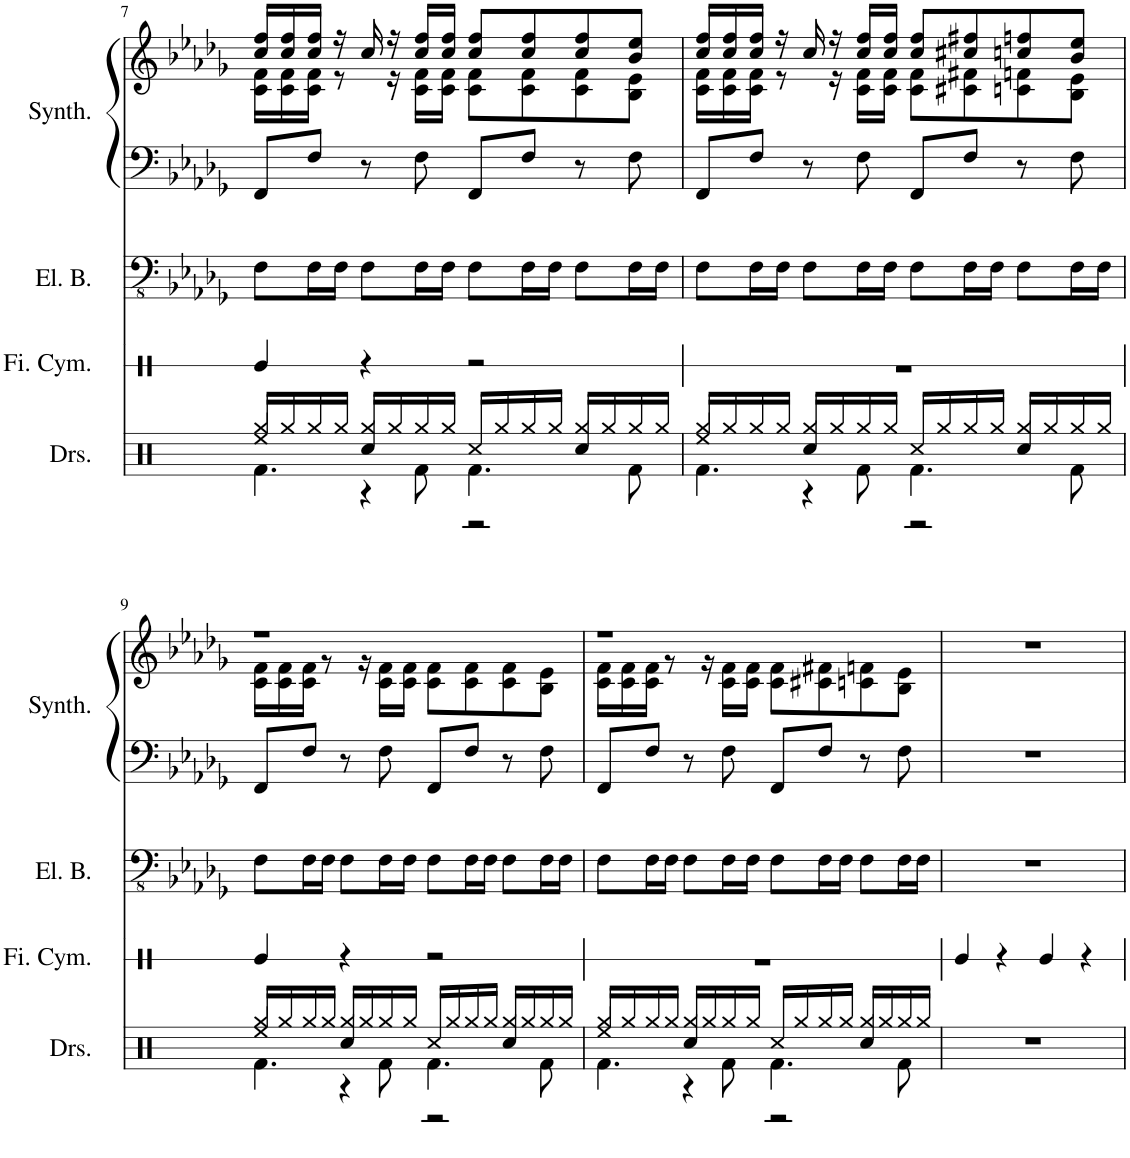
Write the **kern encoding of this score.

**kern	**kern	**kern	**kern	**kern
*part4	*part3	*part2	*part1	*part1
*staff5	*staff4	*staff3	*staff2	*staff1
*I"Drumset	*I"Finger Cymbals	*I"Electric Bass	*I"Keyboard Synthesizer	*
*I'Drs.	*I'Fi. Cym.	*I'El. B.	*I'Synth.	*
!!LO:PB:g=z
*clefX	*clefX	*clefFv4	*clefF4	*clefG2
*k[]	*k[]	*k[b-e-a-d-g-]	*k[b-e-a-d-g-]	*k[b-e-a-d-g-]
*M4/4	*M4/4	*M4/4	*M4/4	*M4/4
=7	=7	=7	=7	=7
*^	*	*	*	*^
*	*^	*	*	*	*	*
*	*	*^	*	*	*	*	*
16Rgg/LL	4.Rf\	4ryy	4Ree/	4Re/	8FF\L	8FF/L	16cc/ 16ff/LL	16c\ 16f\LL
16Rgg/	.	.	.	.	.	.	16cc/ 16ff/	16c\ 16f\
16Rgg/	.	.	.	.	16FF\L	8F/J	16cc/ 16ff/JJ	16c\ 16f\JJ
16Rgg/JJ	.	.	.	.	16FF\JJ	.	16r	8r
16Rgg/LL	.	4Rcc/	4r	4r	8FF\L	8r	16cc/	.
16Rgg/	.	.	.	.	.	.	16r	16r
16Rgg/	8Rf\	.	.	.	16FF\L	8F\	16cc/ 16ff/LL	16c\ 16f\LL
16Rgg/JJ	.	.	.	.	16FF\JJ	.	16cc/ 16ff/JJ	16c\ 16f\JJ
16Rcc/LL	4.Rf\	4ryy	2r	2r	8FF\L	8FF/L	8cc/ 8ff/L	8c\ 8f\L
16Rgg/	.	.	.	.	.	.	.	.
16Rgg/	.	.	.	.	16FF\L	8F/J	8cc/ 8ff/	8c\ 8f\
16Rgg/JJ	.	.	.	.	16FF\JJ	.	.	.
16Rgg/LL	.	4Rcc/	.	.	8FF\L	8r	8cc/ 8ff/	8c\ 8f\
16Rgg/	.	.	.	.	.	.	.	.
16Rgg/	8Rf\	.	.	.	16FF\L	8F\	8b-/ 8ee-/J	8B-\ 8e-\J
16Rgg/JJ	.	.	.	.	16FF\JJ	.	.	.
=8	=8	=8	=8	=8	=8	=8	=8	=8
16Rgg/LL	4.Rf\	4ryy	4Ree/	1r	8FF\L	8FF/L	16cc/ 16ff/LL	16c\ 16f\LL
16Rgg/	.	.	.	.	.	.	16cc/ 16ff/	16c\ 16f\
16Rgg/	.	.	.	.	16FF\L	8F/J	16cc/ 16ff/JJ	16c\ 16f\JJ
16Rgg/JJ	.	.	.	.	16FF\JJ	.	16r	8r
16Rgg/LL	.	4Rcc/	4r	.	8FF\L	8r	16cc/	.
16Rgg/	.	.	.	.	.	.	16r	16r
16Rgg/	8Rf\	.	.	.	16FF\L	8F\	16cc/ 16ff/LL	16c\ 16f\LL
16Rgg/JJ	.	.	.	.	16FF\JJ	.	16cc/ 16ff/JJ	16c\ 16f\JJ
16Rcc/LL	4.Rf\	4ryy	2r	.	8FF\L	8FF/L	8cc/ 8ff/L	8c\ 8f\L
16Rgg/	.	.	.	.	.	.	.	.
16Rgg/	.	.	.	.	16FF\L	8F/J	8cc#X/ 8ff#X/	8c#X\ 8f#X\
16Rgg/JJ	.	.	.	.	16FF\JJ	.	.	.
16Rgg/LL	.	4Rcc/	.	.	8FF\L	8r	8ccn/ 8ffn/	8cn\ 8fn\
16Rgg/	.	.	.	.	.	.	.	.
16Rgg/	8Rf\	.	.	.	16FF\L	8F\	8b-/ 8ee-/J	8B-\ 8e-\J
16Rgg/JJ	.	.	.	.	16FF\JJ	.	.	.
!!LO:LB:g=z	!!
=9	=9	=9	=9	=9	=9	=9	=9	=9
16Rgg/LL	4.Rf\	4ryy	4Ree/	4Re/	8FF\L	8FF/L	1r	16c\ 16f\LL
16Rgg/	.	.	.	.	.	.	.	16c\ 16f\
16Rgg/	.	.	.	.	16FF\L	8F/J	.	16c\ 16f\JJ
16Rgg/JJ	.	.	.	.	16FF\JJ	.	.	8r
16Rgg/LL	.	4Rcc/	4r	4r	8FF\L	8r	.	.
16Rgg/	.	.	.	.	.	.	.	16r
16Rgg/	8Rf\	.	.	.	16FF\L	8F\	.	16c\ 16f\LL
16Rgg/JJ	.	.	.	.	16FF\JJ	.	.	16c\ 16f\JJ
16Rcc/LL	4.Rf\	4ryy	2r	2r	8FF\L	8FF/L	.	8c\ 8f\L
16Rgg/	.	.	.	.	.	.	.	.
16Rgg/	.	.	.	.	16FF\L	8F/J	.	8c\ 8f\
16Rgg/JJ	.	.	.	.	16FF\JJ	.	.	.
16Rgg/LL	.	4Rcc/	.	.	8FF\L	8r	.	8c\ 8f\
16Rgg/	.	.	.	.	.	.	.	.
16Rgg/	8Rf\	.	.	.	16FF\L	8F\	.	8B-\ 8e-\J
16Rgg/JJ	.	.	.	.	16FF\JJ	.	.	.
=10	=10	=10	=10	=10	=10	=10	=10	=10
16Rgg/LL	4.Rf\	4ryy	4Ree/	1r	8FF\L	8FF/L	1r	16c\ 16f\LL
16Rgg/	.	.	.	.	.	.	.	16c\ 16f\
16Rgg/	.	.	.	.	16FF\L	8F/J	.	16c\ 16f\JJ
16Rgg/JJ	.	.	.	.	16FF\JJ	.	.	8r
16Rgg/LL	.	4Rcc/	4r	.	8FF\L	8r	.	.
16Rgg/	.	.	.	.	.	.	.	16r
16Rgg/	8Rf\	.	.	.	16FF\L	8F\	.	16c\ 16f\LL
16Rgg/JJ	.	.	.	.	16FF\JJ	.	.	16c\ 16f\JJ
16Rcc/LL	4.Rf\	4ryy	2r	.	8FF\L	8FF/L	.	8c\ 8f\L
16Rgg/	.	.	.	.	.	.	.	.
16Rgg/	.	.	.	.	16FF\L	8F/J	.	8c#X\ 8f#X\
16Rgg/JJ	.	.	.	.	16FF\JJ	.	.	.
16Rgg/LL	.	4Rcc/	.	.	8FF\L	8r	.	8cn\ 8fn\
16Rgg/	.	.	.	.	.	.	.	.
16Rgg/	8Rf\	.	.	.	16FF\L	8F\	.	8B-\ 8e-\J
16Rgg/JJ	.	.	.	.	16FF\JJ	.	.	.
*v	*v	*v	*v	*	*	*	*v	*v
=11	=11	=11	=11	=11
1r	4Re/	1r	1r	1r
.	4r	.	.	.
.	4Re/	.	.	.
.	4r	.	.	.
=	=	=	=	=
*-	*-	*-	*-	*-
